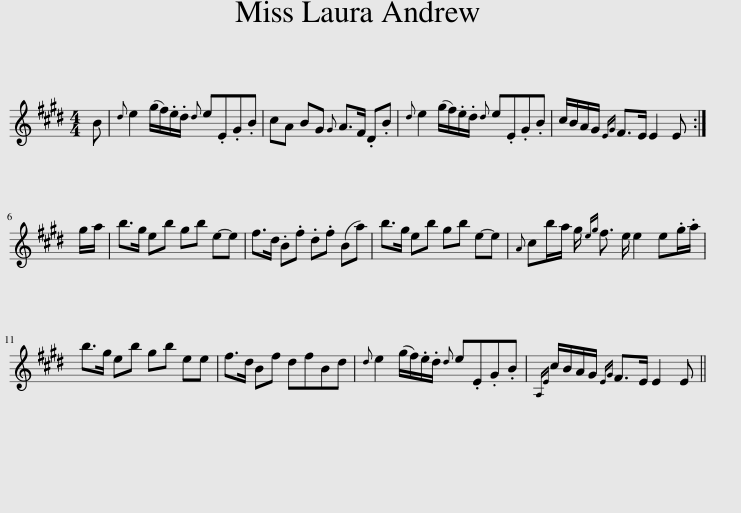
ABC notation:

X:1
L:1/8
M:4/4
I:linebreak $
K:E
V:1 treble
V:1
 B |{d} e2 (g/f/).e/.d/{d} e.E.G.B | cA BG{G} A>F .D.B |{d} e2 (g/f/).e/.d/{d} e.E.G.B | c/B/A/G/{EG} F>E E2 E :|$ %5
 g/a/ | b>g eb gb e-e | f>d .B.f .d.f (Ba) | b>g eb gb e-e |{A} cb/a/ g/{eg} f3/2 e/ e2 e.g/.a/ |$ %10
 b>g eb gb ee | f>d Bf dfBd |{d} e2 (g/f/).e/.d/{d} e.E.G.B |{A,E} c/B/A/G/{EG} F>E E2 E || %14
